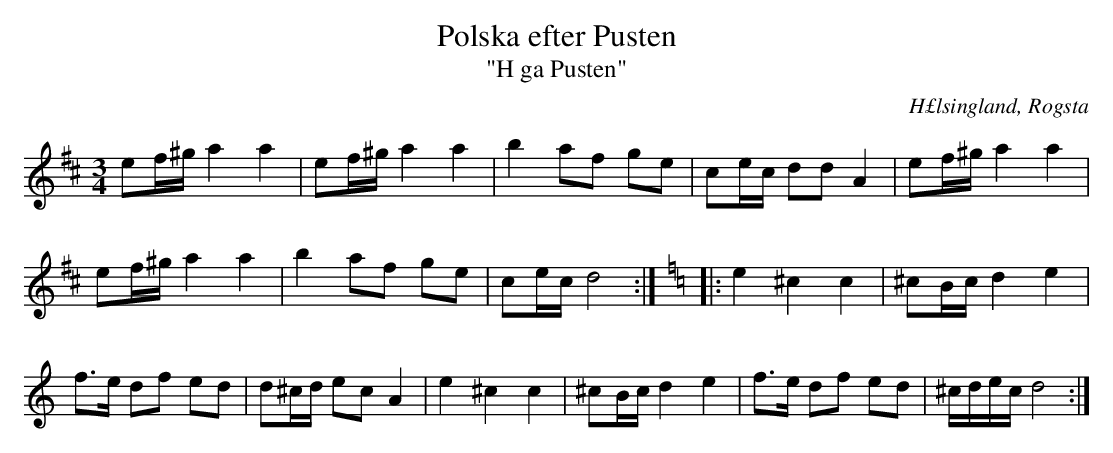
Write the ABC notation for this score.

X:1
T:Polska efter Pusten
T:"H ga Pusten"
O:H£lsingland, Rogsta
M:3/4
L:1/8
K:D
ef/^g/ a2 a2 | ef/^g/ a2 a2 | b2 af ge | ce/c/ dd A2 | ef/^g/ a2 a2 |
ef/^g/ a2 a2 | b2 af ge | ce/c/ d4 :|[K:Ddor]|: e2 ^c2 c2 | ^cB/c/ d2 e2 |
f>e df ed | d^c/d/ ec A2 | e2 ^c2 c2 | ^cB/c/ d2 e2 | f>e df ed | ^c/d/e/c/ d4 :|]
